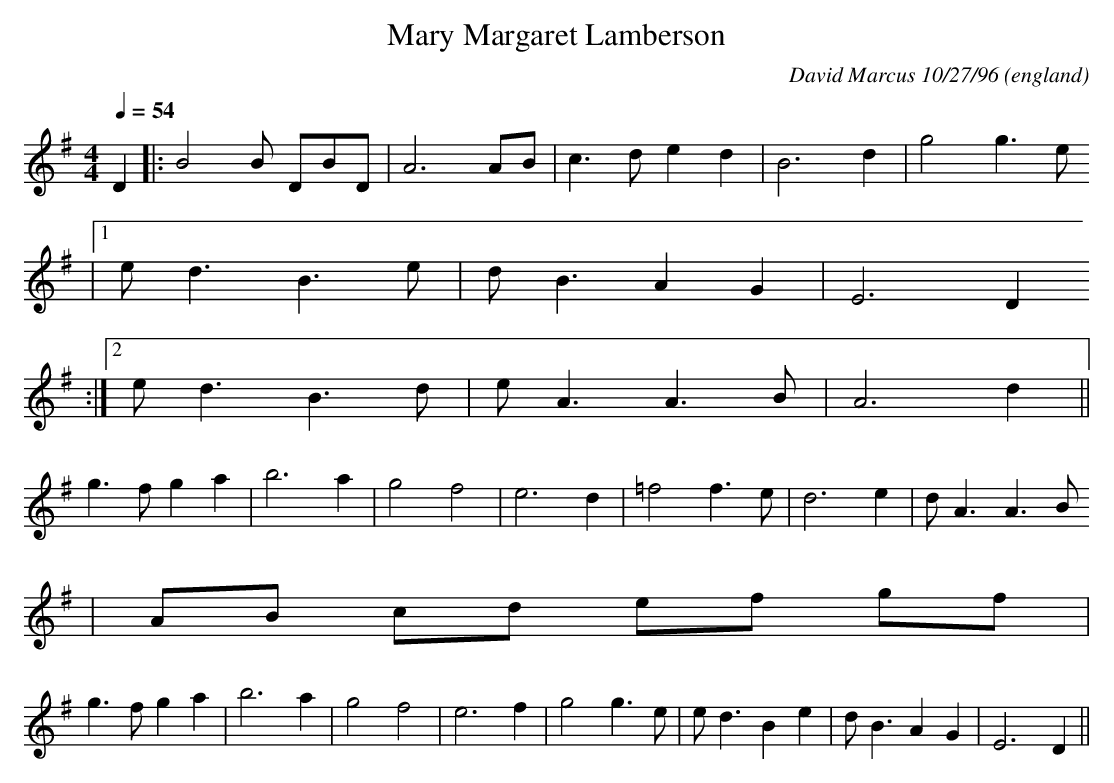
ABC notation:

X:1
T:Mary Margaret Lamberson
O:england
M:4/4
L:1/4
Q:54
C:David Marcus 10/27/96
K:G
D ||: B2B/2 D/2B/2D/2 | A3 A/2B/2 | c>d e d | B3 d | g2 g>e
|1 e<d B>e | d<B A G | E3 D
:|2 e<d B>d | e<A A>B | A3 d ||
g>f g a | b3 a | g2 f2 | e3 d | =f2 f>e | d3 e | d<A A>B
| A/2B/2 c/2d/2 e/2f/2 g/2f/2 |
g>f g a | b3 a | g2 f2 | e3 f |  g2 g>e | e<d B e | d<B A G | E3 D ||
